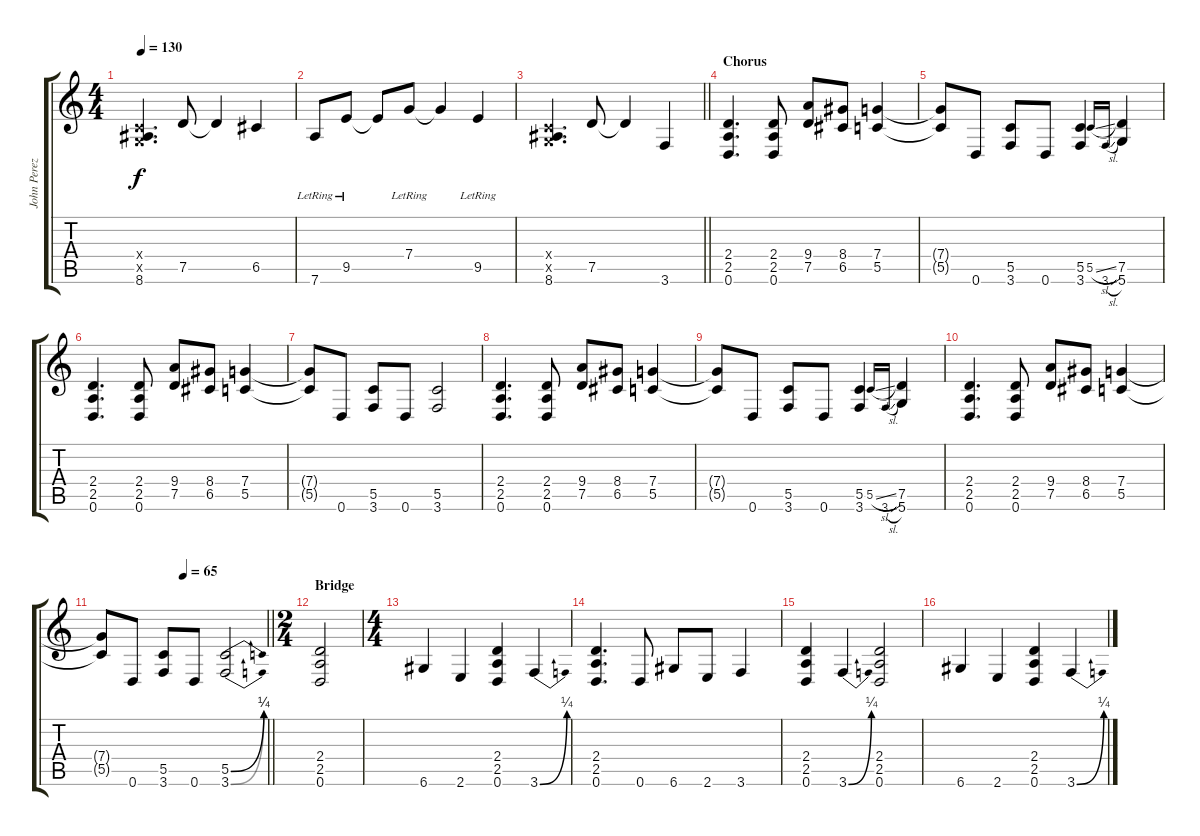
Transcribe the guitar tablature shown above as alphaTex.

\track ("John Perez (Guitar)" "John Perez") {instrument distortionguitar}
\staff {score tabs}
\tuning (D4 A3 F3 C3 G2 D2) {hide}
\ts (4 4)
\tempo 130
\clef g2
\ks c
(0.4{x} 0.5{x} 8.6).4{d dy f} 7.5.8 7.5{t}.4 6.5.4 |
7.6{lr}.8 9.5{lr}.8 9.5{t}.8 7.4{lr}.8 7.4{t}.4 9.5{lr}.4 |
\barLineRight lightlight
(0.4{x} 0.5{x} 8.6).4{d} 7.5.8 7.5{t}.4 3.6.4 |
\section ("" "Chorus")
(2.4 2.5 0.6).4{d} (2.4 2.5 0.6).8 (9.4 7.5).8 (8.4 6.5).8 (7.4 5.5).4 |
(7.4{t} 5.5{t}).8 0.6.8 (5.5 3.6).8 0.6.8 (5.5 3.6).4 5.5{sl}.16{gr onbeat} 3.6{sl}.16{gr onbeat} (7.5 5.6).4 |
(2.4 2.5 0.6).4{d} (2.4 2.5 0.6).8 (9.4 7.5).8 (8.4 6.5).8 (7.4 5.5).4 |
(7.4{t} 5.5{t}).8 0.6.8 (5.5 3.6).8 0.6.8 (5.5 3.6).2 |
(2.4 2.5 0.6).4{d} (2.4 2.5 0.6).8 (9.4 7.5).8 (8.4 6.5).8 (7.4 5.5).4 |
(7.4{t} 5.5{t}).8 0.6.8 (5.5 3.6).8 0.6.8 (5.5 3.6).4 5.5{sl}.16{gr onbeat} 3.6{sl}.16{gr onbeat} (7.5 5.6).4 |
(2.4 2.5 0.6).4{d} (2.4 2.5 0.6).8 (9.4 7.5).8 (8.4 6.5).8 (7.4 5.5).4 |
\tempo (65 0.5)
\barLineRight lightlight
(7.4{t} 5.5{t}).8 0.6.8 (5.5 3.6).8 0.6.8 (5.5{be (bend 0 0 60 1)} 3.6{be (bend 0 0 60 1)}).2 |
\ts (2 4)
\section ("" "Bridge")
(2.4 2.5 0.6).2 |
\ts (4 4)
6.6.4 2.6.4 (2.4 2.5 0.6).4 3.6{be (bend 0 0 60 1)}.4 |
(2.4 2.5 0.6).4{d} 0.6.8 6.6.8 2.6.8 3.6.4 |
(2.4 2.5 0.6).4 3.6{be (bend 0 0 60 1)}.4 (2.4 2.5 0.6).2 |
6.6.4 2.6.4 (2.4 2.5 0.6).4 3.6{be (bend 0 0 60 1)}.4
